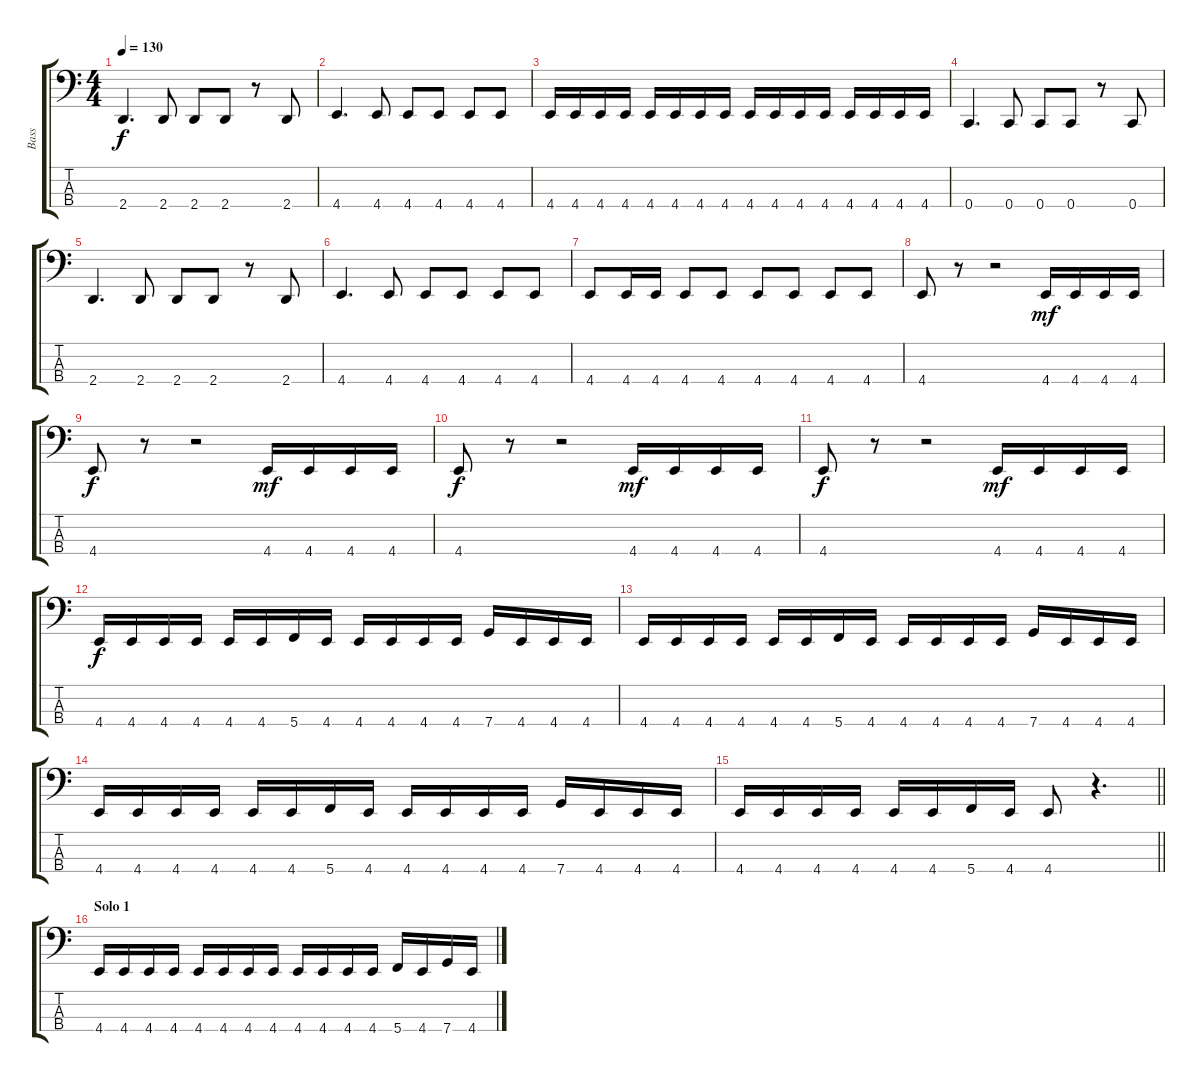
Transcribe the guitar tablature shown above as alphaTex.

\track ("Bass" "Bass") {instrument electricbasspick}
\staff {score tabs}
\tuning (F2 C2 G1 C1) {hide}
\ts (4 4)
\tempo 130
\clef f4
\ks c
2.4.4{d dy f} 2.4.8 2.4.8 2.4.8 r.8 2.4.8 |
4.4.4{d} 4.4.8 4.4.8 4.4.8 4.4.8 4.4.8 |
4.4.16 4.4.16 4.4.16 4.4.16 4.4.16 4.4.16 4.4.16 4.4.16 4.4.16 4.4.16 4.4.16 4.4.16 4.4.16 4.4.16 4.4.16 4.4.16 |
0.4.4{d} 0.4.8 0.4.8 0.4.8 r.8 0.4.8 |
2.4.4{d} 2.4.8 2.4.8 2.4.8 r.8 2.4.8 |
4.4.4{d} 4.4.8 4.4.8 4.4.8 4.4.8 4.4.8 |
4.4.8 4.4.16 4.4.16 4.4.8 4.4.8 4.4.8 4.4.8 4.4.8 4.4.8 |
4.4.8 r.8 r.2 4.4.16{dy mf} 4.4.16 4.4.16 4.4.16 |
4.4.8{dy f} r.8 r.2 4.4.16{dy mf} 4.4.16 4.4.16 4.4.16 |
4.4.8{dy f} r.8 r.2 4.4.16{dy mf} 4.4.16 4.4.16 4.4.16 |
4.4.8{dy f} r.8 r.2 4.4.16{dy mf} 4.4.16 4.4.16 4.4.16 |
4.4.16{dy f} 4.4.16 4.4.16 4.4.16 4.4.16 4.4.16 5.4.16 4.4.16 4.4.16 4.4.16 4.4.16 4.4.16 7.4.16 4.4.16 4.4.16 4.4.16 |
4.4.16 4.4.16 4.4.16 4.4.16 4.4.16 4.4.16 5.4.16 4.4.16 4.4.16 4.4.16 4.4.16 4.4.16 7.4.16 4.4.16 4.4.16 4.4.16 |
4.4.16 4.4.16 4.4.16 4.4.16 4.4.16 4.4.16 5.4.16 4.4.16 4.4.16 4.4.16 4.4.16 4.4.16 7.4.16 4.4.16 4.4.16 4.4.16 |
\barLineRight lightlight
4.4.16 4.4.16 4.4.16 4.4.16 4.4.16 4.4.16 5.4.16 4.4.16 4.4.8 r.4{d} |
\section ("" "Solo 1")
4.4.16 4.4.16 4.4.16 4.4.16 4.4.16 4.4.16 4.4.16 4.4.16 4.4.16 4.4.16 4.4.16 4.4.16 5.4.16 4.4.16 7.4.16 4.4.16
